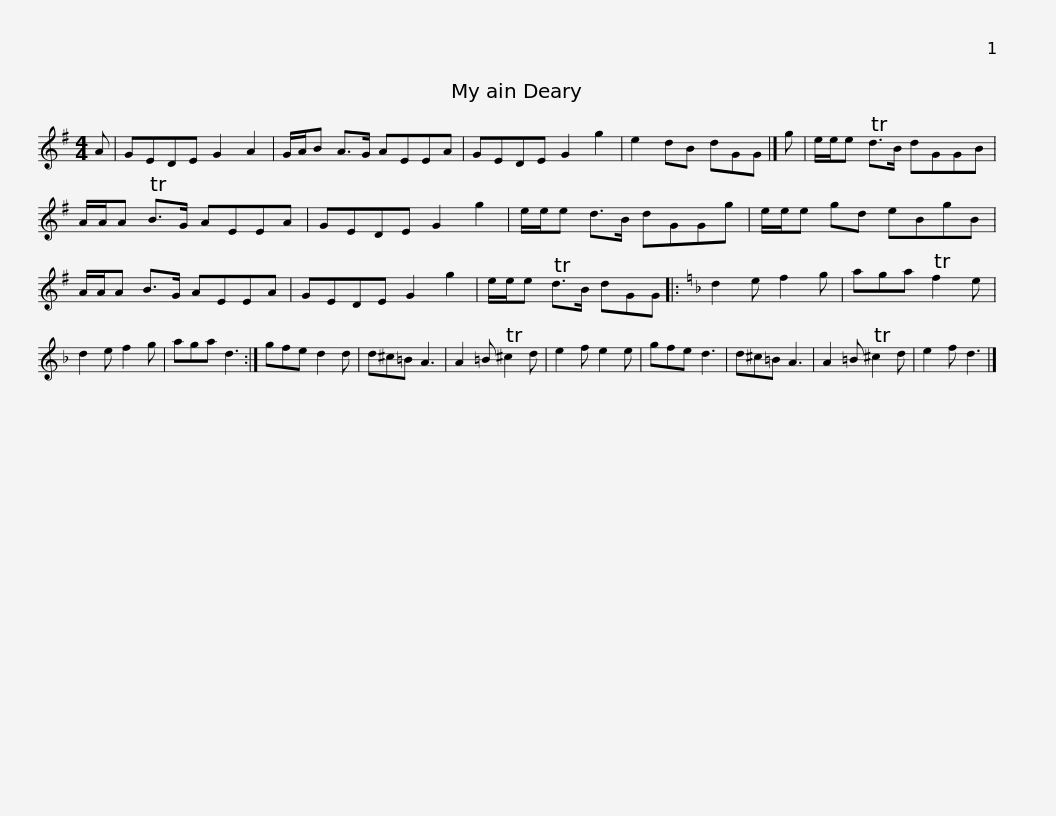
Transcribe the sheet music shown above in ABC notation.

X:1
L:1/8
M:4/4
I:linebreak $
K:G
V:1 treble
V:1
 A | GEDE G2 A2 | G/A/B A>G AEEA | GEDE G2 g2 | e2 dB dGG |] %5
 g | e/e/e Td>B dGGB |$ A/A/A TB>G AEEA | GEDE G2 g2 | e/e/e d>B dGGg | %10
 e/e/e gd eBgB | A/A/A B>G AEEA |$ GEDE G2 g2 | e/e/e Td>B dGG |:[K:Dmin] d2 e f2 g | %15
 aga Tf2 e | d2 e f2 g | aga d3 :| gfe d2 d |$ d^c=B A3 | %20
 A2 =B T^c2 d | e2 f e2 e | gfe d3 | d^c=B A3 | A2 =B T^c2 d | %25
 e2 f d3 |] %26
